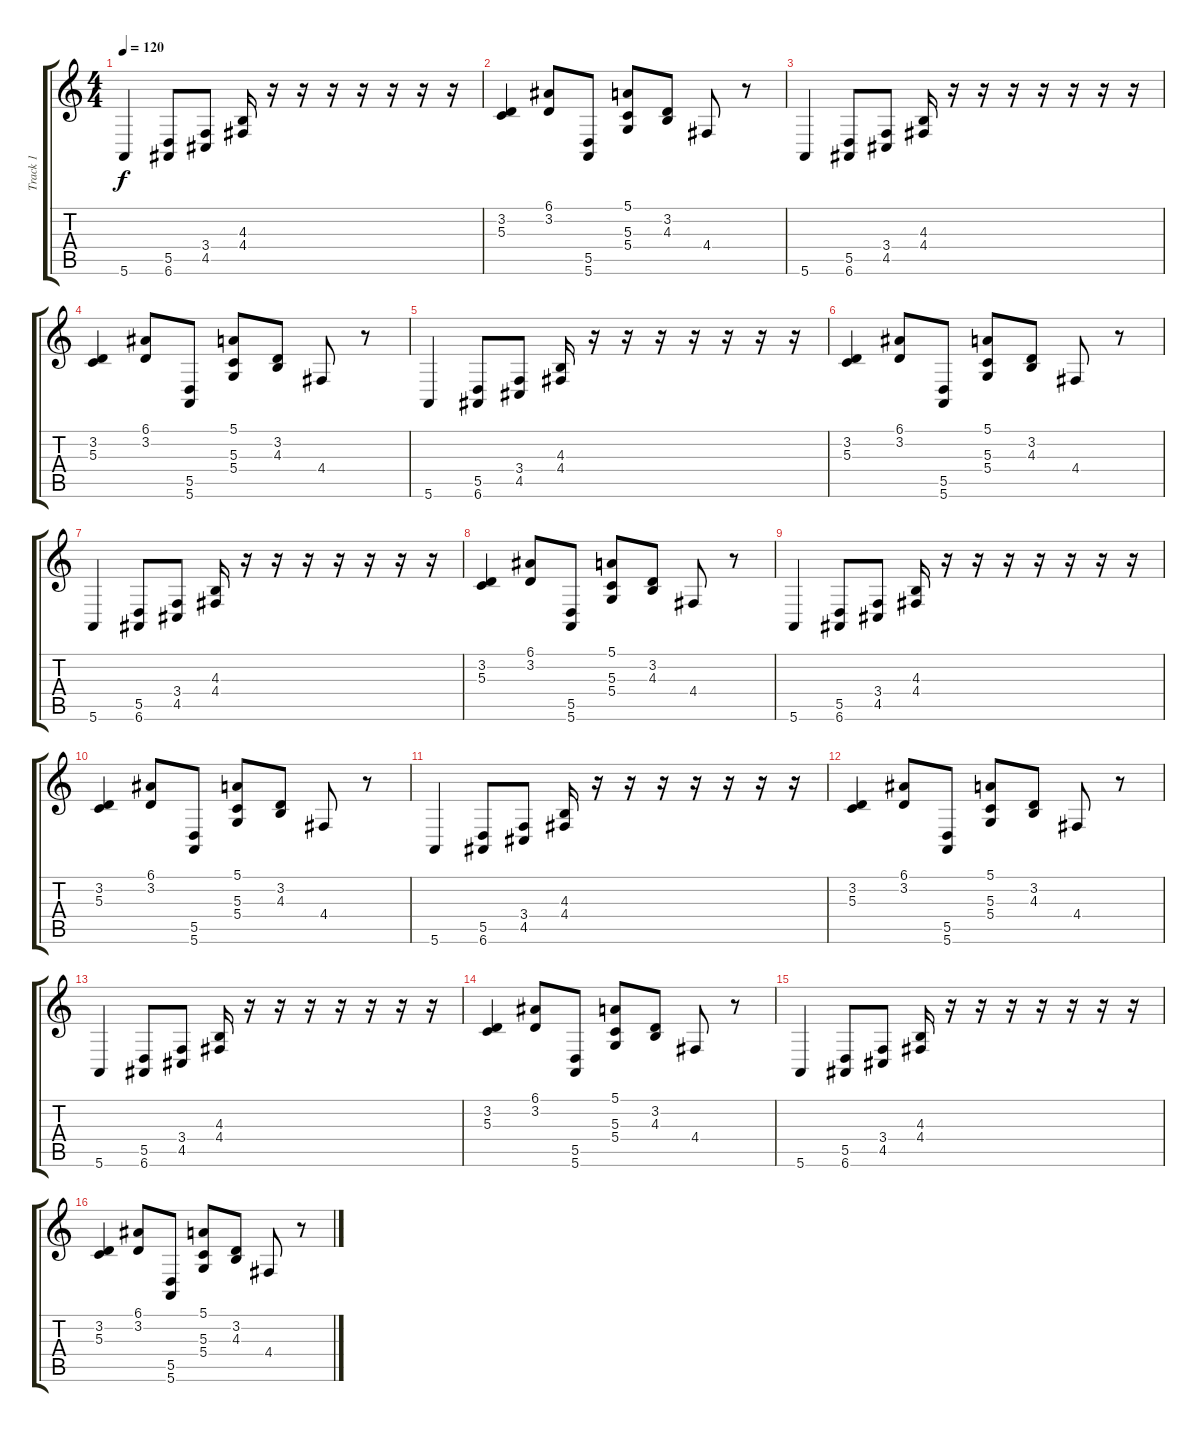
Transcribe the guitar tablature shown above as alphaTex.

\track ("Track 1" "Track 1") {instrument fx6goblins}
\staff {score tabs}
\tuning (E4 B3 G3 D3 A2 E2) {hide}
\ts (4 4)
\tempo 120
\clef g2
\ks c
5.6.4{dy f instrument fx6goblins} (5.5 6.6).8 (3.4 4.5).8 (4.3 4.4).16 r.16 r.16 r.16 r.16 r.16 r.16 r.16 |
(3.2 5.3).4 (6.1 3.2).8 (5.5 5.6).8 (5.1 5.3 5.4).8 (3.2 4.3).8 4.4.8 r.8 |
5.6.4 (5.5 6.6).8 (3.4 4.5).8 (4.3 4.4).16 r.16 r.16 r.16 r.16 r.16 r.16 r.16 |
(3.2 5.3).4 (6.1 3.2).8 (5.5 5.6).8 (5.1 5.3 5.4).8 (3.2 4.3).8 4.4.8 r.8 |
5.6.4 (5.5 6.6).8 (3.4 4.5).8 (4.3 4.4).16 r.16 r.16 r.16 r.16 r.16 r.16 r.16 |
(3.2 5.3).4 (6.1 3.2).8 (5.5 5.6).8 (5.1 5.3 5.4).8 (3.2 4.3).8 4.4.8 r.8 |
5.6.4 (5.5 6.6).8 (3.4 4.5).8 (4.3 4.4).16 r.16 r.16 r.16 r.16 r.16 r.16 r.16 |
(3.2 5.3).4 (6.1 3.2).8 (5.5 5.6).8 (5.1 5.3 5.4).8 (3.2 4.3).8 4.4.8 r.8 |
5.6.4 (5.5 6.6).8 (3.4 4.5).8 (4.3 4.4).16 r.16 r.16 r.16 r.16 r.16 r.16 r.16 |
(3.2 5.3).4 (6.1 3.2).8 (5.5 5.6).8 (5.1 5.3 5.4).8 (3.2 4.3).8 4.4.8 r.8 |
5.6.4 (5.5 6.6).8 (3.4 4.5).8 (4.3 4.4).16 r.16 r.16 r.16 r.16 r.16 r.16 r.16 |
(3.2 5.3).4 (6.1 3.2).8 (5.5 5.6).8 (5.1 5.3 5.4).8 (3.2 4.3).8 4.4.8 r.8 |
5.6.4 (5.5 6.6).8 (3.4 4.5).8 (4.3 4.4).16 r.16 r.16 r.16 r.16 r.16 r.16 r.16 |
(3.2 5.3).4 (6.1 3.2).8 (5.5 5.6).8 (5.1 5.3 5.4).8 (3.2 4.3).8 4.4.8 r.8 |
5.6.4 (5.5 6.6).8 (3.4 4.5).8 (4.3 4.4).16 r.16 r.16 r.16 r.16 r.16 r.16 r.16 |
(3.2 5.3).4 (6.1 3.2).8 (5.5 5.6).8 (5.1 5.3 5.4).8 (3.2 4.3).8 4.4.8 r.8
